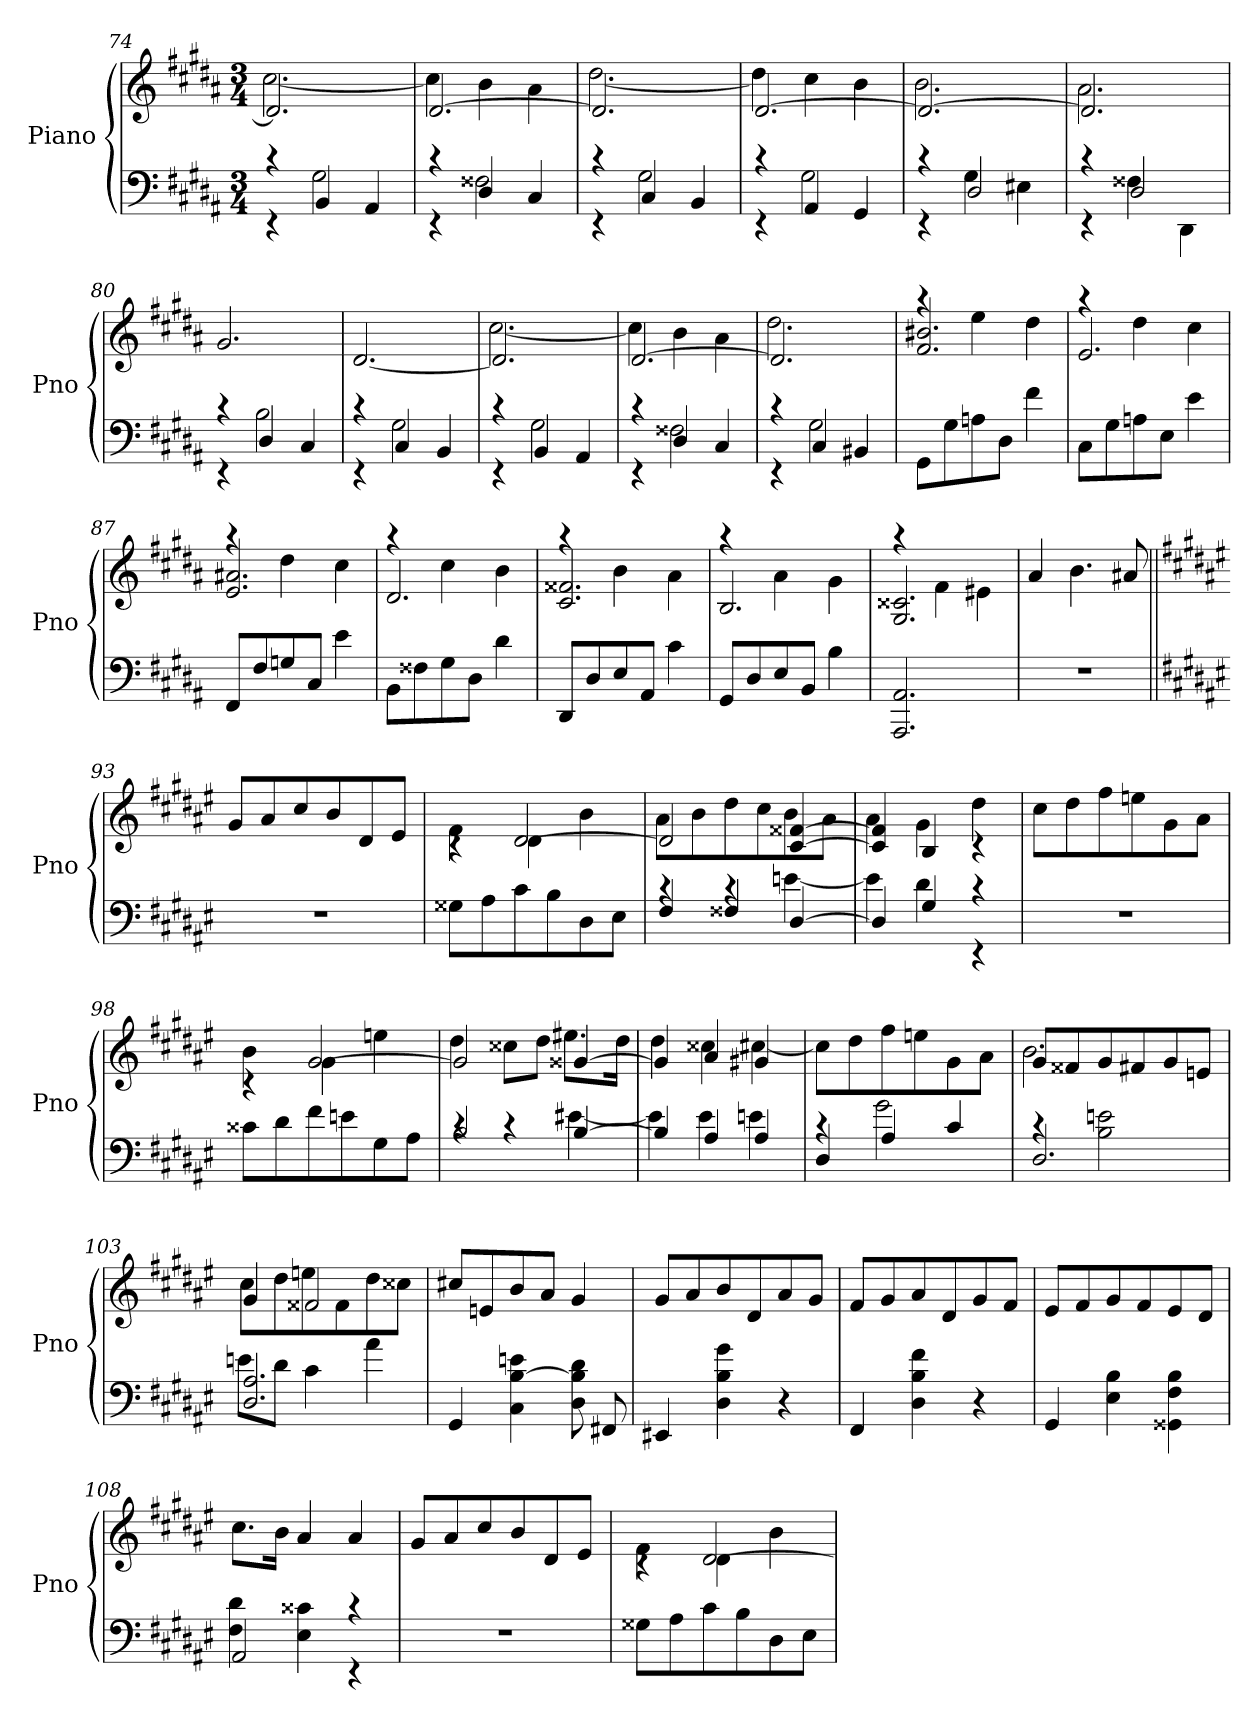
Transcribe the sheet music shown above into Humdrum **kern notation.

**kern	**kern
*part1	*part1
*staff2	*staff1
*I"Piano	*
*I'Pno	*
*clefF4	*clefG2
*k[f#c#g#d#a#]	*k[f#c#g#d#a#]
*M3/4	*M3/4
=74	=74
*^	*^
4rEE	4rc	2.d#]	[2.cc#
4BB	2G#	.	.
4AA#	.	.	.
=75	=75	=75	=75
4rEE	4rc	[2.d#	4cc#]
4D#	2F##X	.	4b
4C#	.	.	4a#
=76	=76	=76	=76
4rEE	4rc	2.d#]	[2.dd#
4C#	2G#	.	.
4BB	.	.	.
=77	=77	=77	=77
4rEE	4rc	[2.d#	4dd#]
4AA#	2G#	.	4cc#
4GG#	.	.	4b
=78	=78	=78	=78
4rEE	4rc	2.d#_	2.b
2D#	4G#	.	.
.	4E#X	.	.
=79	=79	=79	=79
4rEE	4rc	2.d#]	2.a#
2D#	4F##X	.	.
.	4DD#	.	.
*	*	*v	*v
=80	=80	=80
4rEE	4rc	2.g#
4D#	2B	.
4C#	.	.
=81	=81	=81
4rEE	4rc	[2.d#
4C#	2G#	.
4BB	.	.
=82	=82	=82
*	*	*^
4rEE	4rc	2.d#]	[2.cc#
4BB	2G#	.	.
4AA#	.	.	.
=83	=83	=83	=83
4rEE	4rc	[2.d#	4cc#]
4D#	2F##X	.	4b
4C#	.	.	4a#
=84	=84	=84	=84
4rEE	4rc	2.d#]	2.dd#
4C#	2G#	.	.
4BB#X	.	.	.
*v	*v	*	*
=85	=85	=85
8GG#L	2.f# 2.b#X	4raa
8G#	.	.
8An	.	4ee
8D#J	.	.
4f#	.	4dd#
=86	=86	=86
8C#L	2.e	4raa
8G#	.	.
8An	.	4dd#
8EJ	.	.
4e	.	4cc#
=87	=87	=87
8FF#L	2.e 2.a#X	4raa
8F#	.	.
8Gn	.	4dd#
8C#J	.	.
4e	.	4cc#
=88	=88	=88
8BBL	2.d#	4raa
8F##X	.	.
8G#	.	4cc#
8D#J	.	.
4d#	.	4b
=89	=89	=89
8DD#L	2.c# 2.f##X	4raa
8D#	.	.
8E	.	4b
8AA#J	.	.
4c#	.	4a#
=90	=90	=90
8GG#L	2.B	4raa
8D#	.	.
8E	.	4a#
8BBJ	.	.
4B	.	4g#
=91	=91	=91
2.AAA# 2.AA#	2.G# 2.c##X	4raa
.	.	4f#
.	.	4e#X
*	*v	*v
=92	=92
2.r	4a#
.	4.b
.	8a#X
=93||	=93||
*k[f#c#g#d#a#e#]	*k[f#c#g#d#a#e#]
2.r	8g#L
.	8a#
.	8cc#
.	8b
.	8d#
.	8e#J
=94	=94
*	*^
8G##XL	4rc	4f#
8A#	.	.
8c#	[2d#	4d#
8B	.	.
8D#	.	4b
8E#J	.	.
=95	=95	=95
*^	*	*
4F#	4rc	2d#]	8a#L
.	.	.	8b
4F##X	4rc	.	8dd#
.	.	.	8cc#
[4D#	[4en	[4c# [4f##X	8b
.	.	.	8a#J
=96	=96	=96	=96
4D#]	4e]	4c#] 4f##]	4a#
4G#	4d#	4B	4g#
4rEE	4rc	4rc	4dd#
*v	*v	*	*
*	*v	*v
=97	=97
2.r	8cc#L
.	8dd#
.	8ff#
.	8een
.	8g#
.	8a#J
=98	=98
*	*^
8c##XL	4rc	4b
8d#	.	.
8f#	[2g#	4g#
8en	.	.
8G#	.	4een
8A#J	.	.
=99	=99	=99
*^	*	*
2B	4rc	2g#]	4dd#
.	4rc	.	8cc##XL
.	.	.	8dd#J
[4B	[4e#X	[4g##X	8.ee#XL
.	.	.	16dd#Jk
=100	=100	=100	=100
4B]	4e#]	4g##]	4dd#
4A#	4e#	4a#	4cc##X
4A#	4en	4g#X	[4cc#X
*	*	*v	*v
=101	=101	=101
4D#	4rc	8cc#L]
.	.	8dd#
4A#	2g#	8ff#
.	.	8een
4c#	.	8g#
.	.	8a#J
=102	=102	=102
*	*	*^
2.D#	4rc	8g#L	2.b
.	.	8f##X	.
.	2B 2en	8g#	.
.	.	8f#X	.
.	.	8g#	.
.	.	8enJ	.
=103	=103	=103	=103
2.D# 2.A#	8enL	4g#	8cc#L
.	8d#J	.	8dd#
.	4c#	2f##X	8een
.	.	.	8f##
.	4a#	.	8dd#
.	.	.	8cc##XJ
*v	*v	*	*
*	*v	*v
=104	=104
4GG#	8cc#XL
.	8en
4C# [4B 4en	8b
.	8a#J
8D# 8B] 8d#	4g#
8FF#X	.
=105	=105
4EE#X	8g#L
.	8a#
4D# 4B 4g#	8b
.	8d#
4r	8a#
.	8g#J
=106	=106
4FF#	8f#L
.	8g#
4D# 4B 4f#	8a#
.	8d#
4r	8g#
.	8f#J
=107	=107
4GG#	8e#L
.	8f#
4E# 4B	8g#
.	8f#
4GG##X 4F# 4B	8e#
.	8d#J
=108	=108
*^	*
2AA#	4F# 4d#	8.cc#L
.	.	16bJk
.	4E# 4c##X	4a#
4rEE	4rc	4a#
*v	*v	*
=109	=109
2.r	8g#L
.	8a#
.	8cc#
.	8b
.	8d#
.	8e#J
=110	=110
*	*^
8G##XL	4rc	4f#
8A#	.	.
8c#	[2d#	4d#
8B	.	.
8D#	.	4b
8E#J	.	.
*	*v	*v
=	=
*-	*-
